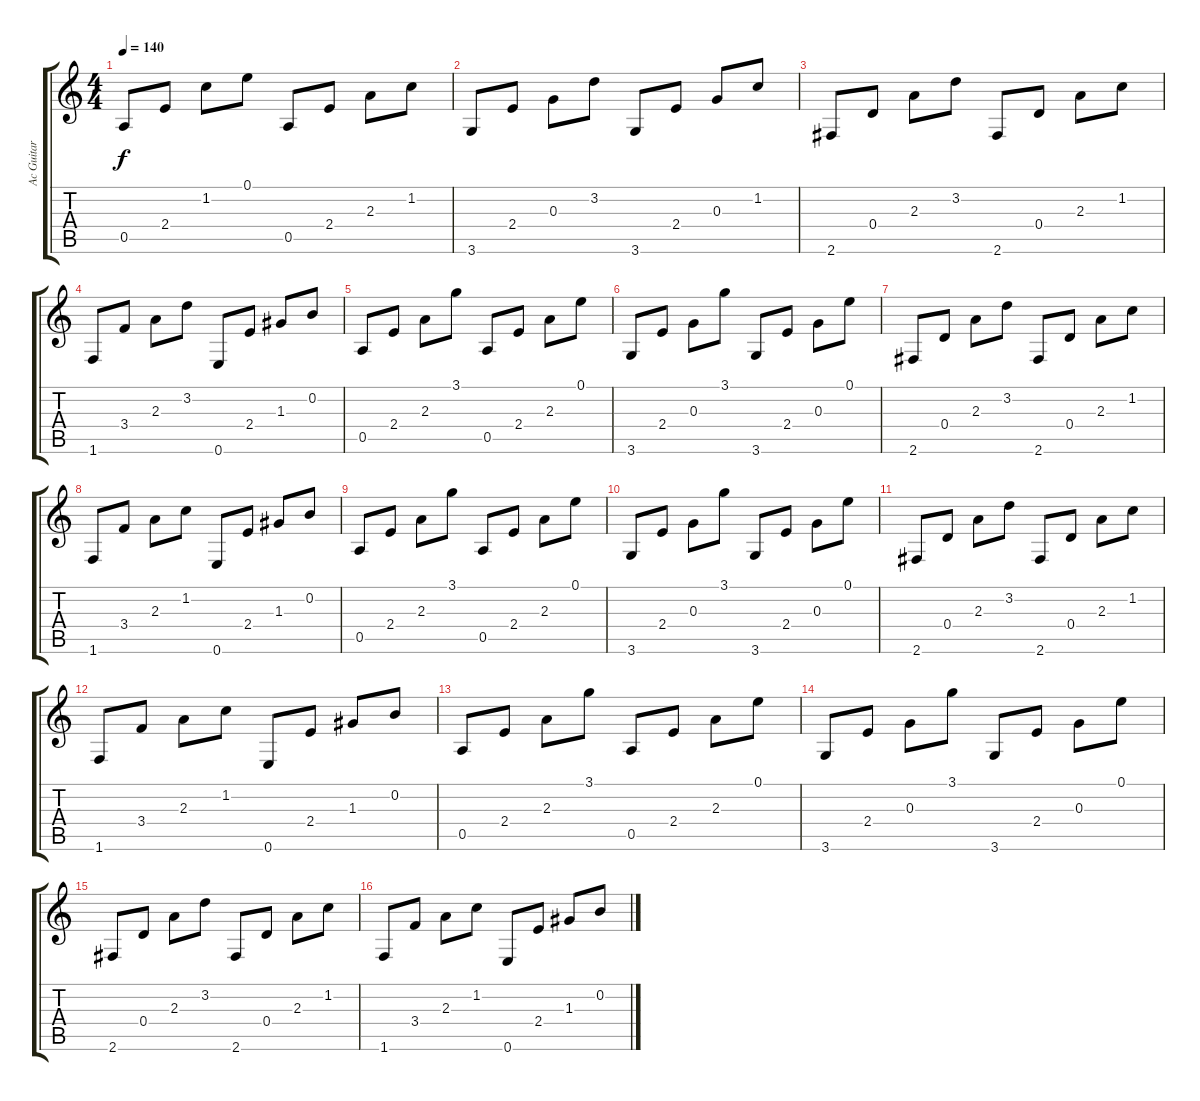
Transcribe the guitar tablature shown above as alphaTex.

\track ("Ac Guitar (nylon)" "Ac Guitar ") {instrument acousticguitarnylon}
\staff {score tabs}
\tuning (E4 B3 G3 D3 A2 E2) {hide}
\ts (4 4)
\tempo 140
\clef g2
\ks c
0.5.8{dy f instrument acousticguitarnylon} 2.4.8 1.2.8 0.1.8 0.5.8 2.4.8 2.3.8 1.2.8 |
3.6.8 2.4.8 0.3.8 3.2.8 3.6.8 2.4.8 0.3.8 1.2.8 |
2.6.8 0.4.8 2.3.8 3.2.8 2.6.8 0.4.8 2.3.8 1.2.8 |
1.6.8 3.4.8 2.3.8 3.2.8 0.6.8 2.4.8 1.3.8 0.2.8 |
0.5.8 2.4.8 2.3.8 3.1.8 0.5.8 2.4.8 2.3.8 0.1.8 |
3.6.8 2.4.8 0.3.8 3.1.8 3.6.8 2.4.8 0.3.8 0.1.8 |
2.6.8 0.4.8 2.3.8 3.2.8 2.6.8 0.4.8 2.3.8 1.2.8 |
1.6.8 3.4.8 2.3.8 1.2.8 0.6.8 2.4.8 1.3.8 0.2.8 |
0.5.8 2.4.8 2.3.8 3.1.8 0.5.8 2.4.8 2.3.8 0.1.8 |
3.6.8 2.4.8 0.3.8 3.1.8 3.6.8 2.4.8 0.3.8 0.1.8 |
2.6.8 0.4.8 2.3.8 3.2.8 2.6.8 0.4.8 2.3.8 1.2.8 |
1.6.8 3.4.8 2.3.8 1.2.8 0.6.8 2.4.8 1.3.8 0.2.8 |
0.5.8 2.4.8 2.3.8 3.1.8 0.5.8 2.4.8 2.3.8 0.1.8 |
3.6.8 2.4.8 0.3.8 3.1.8 3.6.8 2.4.8 0.3.8 0.1.8 |
2.6.8 0.4.8 2.3.8 3.2.8 2.6.8 0.4.8 2.3.8 1.2.8 |
1.6.8 3.4.8 2.3.8 1.2.8 0.6.8 2.4.8 1.3.8 0.2.8
